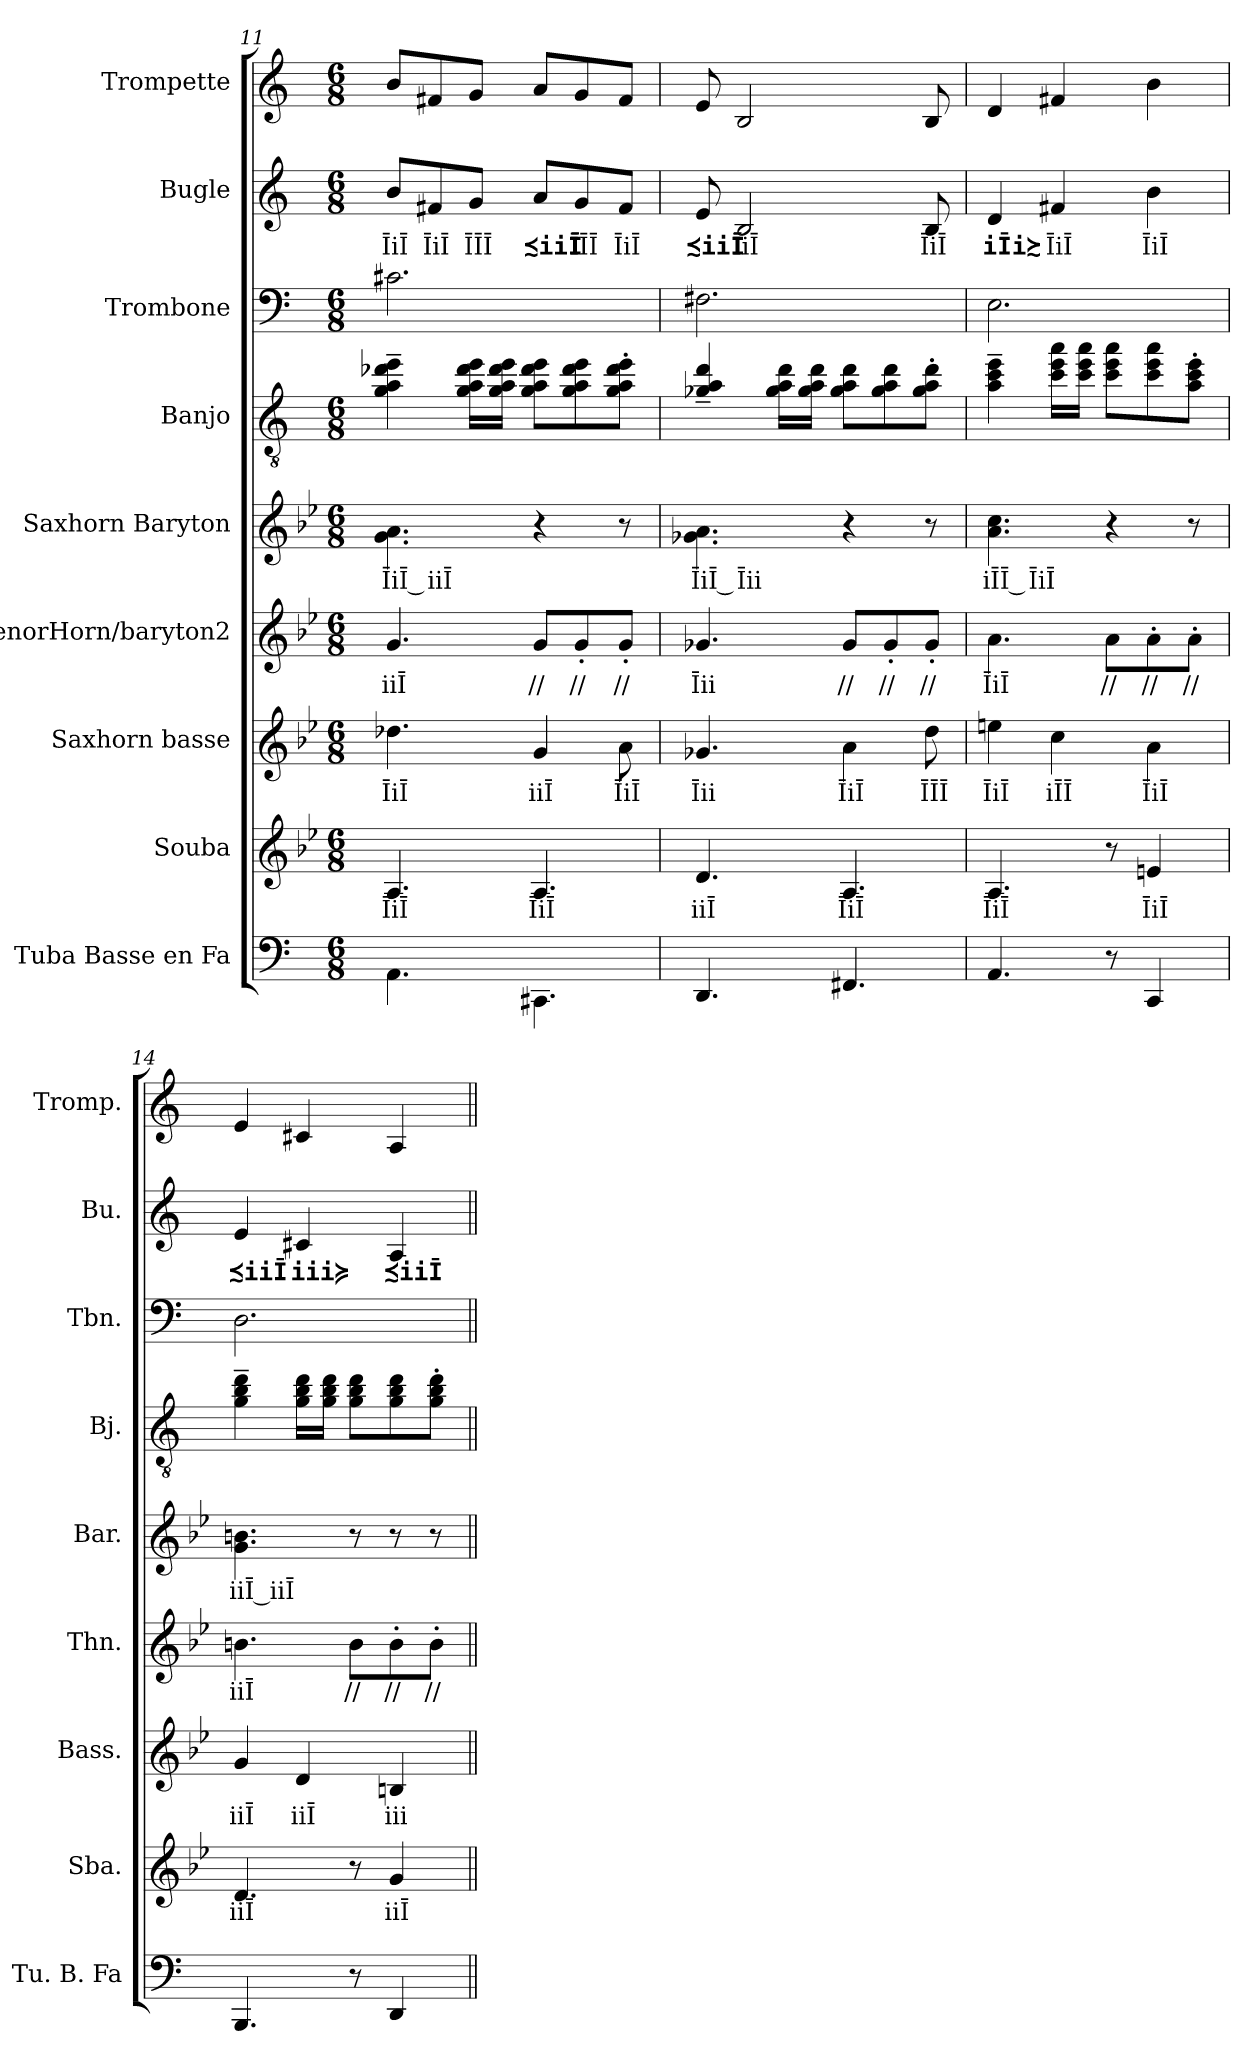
**kern	**kern	**text	**kern	**text	**kern	**text	**kern	**text	**kern	**kern	**kern	**text	**kern
*part9	*part8	*part8	*part7	*part7	*part6	*part6	*part5	*part5	*part4	*part3	*part2	*part2	*part1
*staff9	*staff8	*staff8	*staff7	*staff7	*staff6	*staff6	*staff5	*staff5	*staff4	*staff3	*staff2	*staff2	*staff1
*I"Tuba Basse en Fa	*I"Souba	*	*I"Saxhorn basse	*	*I"TenorHorn/baryton2	*	*I"Saxhorn Baryton	*	*I"Banjo	*I"Trombone	*I"Bugle	*	*I"Trompette
*I'Tu. B. Fa	*I'Sba.	*	*I'Bass.	*	*I'Thn.	*	*I'Bar.	*	*I'Bj.	*I'Tbn.	*I'Bu.	*	*I'Tromp.
!!LO:PB:g=z
*clefF4	*clefG2	*	*clefG2	*	*clefG2	*	*clefG2	*	*clefGv2	*clefF4	*clefG2	*	*clefG2
*	*ITrd15c26	*	*ITrd8c14	*	*ITrd8c14	*	*ITrd8c14	*	*ITrd7c12	*	*ITrd1c2	*	*ITrd1c2
*k[]	*k[b-e-]	*	*k[b-e-]	*	*k[b-e-]	*	*k[b-e-]	*	*k[]	*k[]	*k[b-e-]	*	*k[b-e-]
*M6/8	*M6/8	*	*M6/8	*	*M6/8	*	*M6/8	*	*M6/8	*M6/8	*M6/8	*	*M6/8
=11	=11	=11	=11	=11	=11	=11	=11	=11	=11	=11	=11	=11	=11
!	!	!LO:LY:b	!	!LO:LY:b	!	!LO:LY:b	!	!LO:LY:b	!	!	!	!LO:LY:b	!
4.AA\	4.AAA/	ĪiĪ	4.d-X\	ĪiĪ	4.G/	iiĪ	4.G\ 4.A\	ĪiĪ iiĪ	4G\~ 4A\~ 4d-X\~ 4e\~	2.c#X\	8a/L	ĪiĪ	8a/L
!	!	!	!	!	!	!	!	!	!	!	!	!LO:LY:b	!
.	.	.	.	.	.	.	.	.	.	.	8en/	ĪiĪ	8en/
!	!	!	!	!	!	!	!	!	!	!	!	!LO:LY:b	!
.	.	.	.	.	.	.	.	.	16G\ 16A\ 16d-\ 16e\LL	.	8f/J	ĪĪĪ	8f/J
.	.	.	.	.	.	.	.	.	16G\ 16A\ 16d-\ 16e\JJ	.	.	.	.
!	!	!LO:LY:b	!	!LO:LY:b	!	!LO:LY:b	!	!	!	!	!	!LO:LY:b	!
4.CC#X\	4.AAA/	ĪiĪ	4G/	iiĪ	8G/L	//	4r	.	8G\ 8A\ 8d-\ 8e\L	.	8g/L	≾iiĪ	8g/L
!	!	!	!	!	!	!LO:LY:b	!	!	!	!	!	!LO:LY:b	!
.	.	.	.	.	8G'/	//	.	.	8G\ 8A\ 8d-\ 8e\	.	8f/	ĪĪĪ	8f/
!	!	!	!	!LO:LY:b	!	!LO:LY:b	!	!	!	!	!	!LO:LY:b	!
.	.	.	8A\	ĪiĪ	8G'/J	//	8r	.	8G\' 8A\' 8d-\' 8e\'J	.	8e/J	ĪiĪ	8e/J
=12	=12	=12	=12	=12	=12	=12	=12	=12	=12	=12	=12	=12	=12
!	!	!LO:LY:b	!	!LO:LY:b	!	!LO:LY:b	!	!LO:LY:b	!	!	!	!LO:LY:b	!
4.DD/	4.DD/	iiĪ	4.G-X/	Īii	4.G-X/	Īii	4.G-X\ 4.A\	ĪiĪ Īii	4G-X/~ 4A/~ 4d/~	2.F#X\	8d/	≾iiĪ	8d/
!	!	!	!	!	!	!	!	!	!	!	!	!LO:LY:b	!
.	.	.	.	.	.	.	.	.	.	.	2A/	ĪiĪ	2A/
.	.	.	.	.	.	.	.	.	16G-\ 16A\ 16d\LL	.	.	.	.
.	.	.	.	.	.	.	.	.	16G-\ 16A\ 16d\JJ	.	.	.	.
!	!	!LO:LY:b	!	!LO:LY:b	!	!LO:LY:b	!	!	!	!	!	!	!
4.FF#X/	4.AAA/	ĪiĪ	4A\	ĪiĪ	8G-/L	//	4r	.	8G-\ 8A\ 8d\L	.	.	.	.
!	!	!	!	!	!	!LO:LY:b	!	!	!	!	!	!	!
.	.	.	.	.	8G-'/	//	.	.	8G-\ 8A\ 8d\	.	.	.	.
!	!	!	!	!LO:LY:b	!	!LO:LY:b	!	!	!	!	!	!LO:LY:b	!
.	.	.	8d\	ĪĪĪ	8G-'/J	//	8r	.	8G-\' 8A\' 8d\'J	.	8A/	ĪiĪ	8A/
=13	=13	=13	=13	=13	=13	=13	=13	=13	=13	=13	=13	=13	=13
!	!	!LO:LY:b	!	!LO:LY:b	!	!LO:LY:b	!	!LO:LY:b	!	!	!	!LO:LY:b	!
4.AA/	4.AAA/	ĪiĪ	4en\	ĪiĪ	4.A\	ĪiĪ	4.A\ 4.c\	iĪĪ ĪiĪ	4A\~ 4c\~ 4e\~	2.E\	4c/	iĪi≿	4c/
!	!	!	!	!LO:LY:b	!	!	!	!	!	!	!	!LO:LY:b	!
.	.	.	4c\	iĪĪ	.	.	.	.	16c\ 16e\ 16a\LL	.	4en/	ĪiĪ	4en/
.	.	.	.	.	.	.	.	.	16c\ 16e\ 16a\JJ	.	.	.	.
!	!	!	!	!	!	!LO:LY:b	!	!	!	!	!	!	!
8r	8r	.	.	.	8A\L	//	4r	.	8c\ 8e\ 8a\L	.	.	.	.
!	!	!LO:LY:b	!	!LO:LY:b	!	!LO:LY:b	!	!	!	!	!	!LO:LY:b	!
4CC/	4EEn/	ĪiĪ	4A\	ĪiĪ	8A'\	//	.	.	8c\ 8e\ 8a\	.	4a\	ĪiĪ	4a\
!	!	!	!	!	!	!LO:LY:b	!	!	!	!	!	!	!
.	.	.	.	.	8A'\J	//	8r	.	8A\' 8c\' 8e\'J	.	.	.	.
!!LO:PB:g=z
=14	=14	=14	=14	=14	=14	=14	=14	=14	=14	=14	=14	=14	=14
!	!	!LO:LY:b	!	!LO:LY:b	!	!LO:LY:b	!	!LO:LY:b	!	!	!	!LO:LY:b	!
4.BBB/	4.DD/	iiĪ	4G/	iiĪ	4.Bn\	iiĪ	4.G\ 4.Bn\	iiĪ iiĪ	4G\~ 4B\~ 4d\~	2.D\	4d/	≾iiĪ	4d/
!	!	!	!	!LO:LY:b	!	!	!	!	!	!	!	!LO:LY:b	!
.	.	.	4D/	iiĪ	.	.	.	.	16G\ 16B\ 16d\LL	.	4Bn/	iii≽	4Bn/
.	.	.	.	.	.	.	.	.	16G\ 16B\ 16d\JJ	.	.	.	.
!	!	!	!	!	!	!LO:LY:b	!	!	!	!	!	!	!
8r	8r	.	.	.	8B\L	//	8r	.	8G\ 8B\ 8d\L	.	.	.	.
!	!	!LO:LY:b	!	!LO:LY:b	!	!LO:LY:b	!	!	!	!	!	!LO:LY:b	!
4DD/	4GG/	iiĪ	4BBn/	iii	8B'\	//	8r	.	8G\ 8B\ 8d\	.	4G/	≾iiĪ	4G/
!	!	!	!	!	!	!LO:LY:b	!	!	!	!	!	!	!
.	.	.	.	.	8B'\J	//	8r	.	8G\' 8B\' 8d\'J	.	.	.	.
=||	=||	=||	=||	=||	=||	=||	=||	=||	=||	=||	=||	=||	=||
*-	*-	*-	*-	*-	*-	*-	*-	*-	*-	*-	*-	*-	*-
